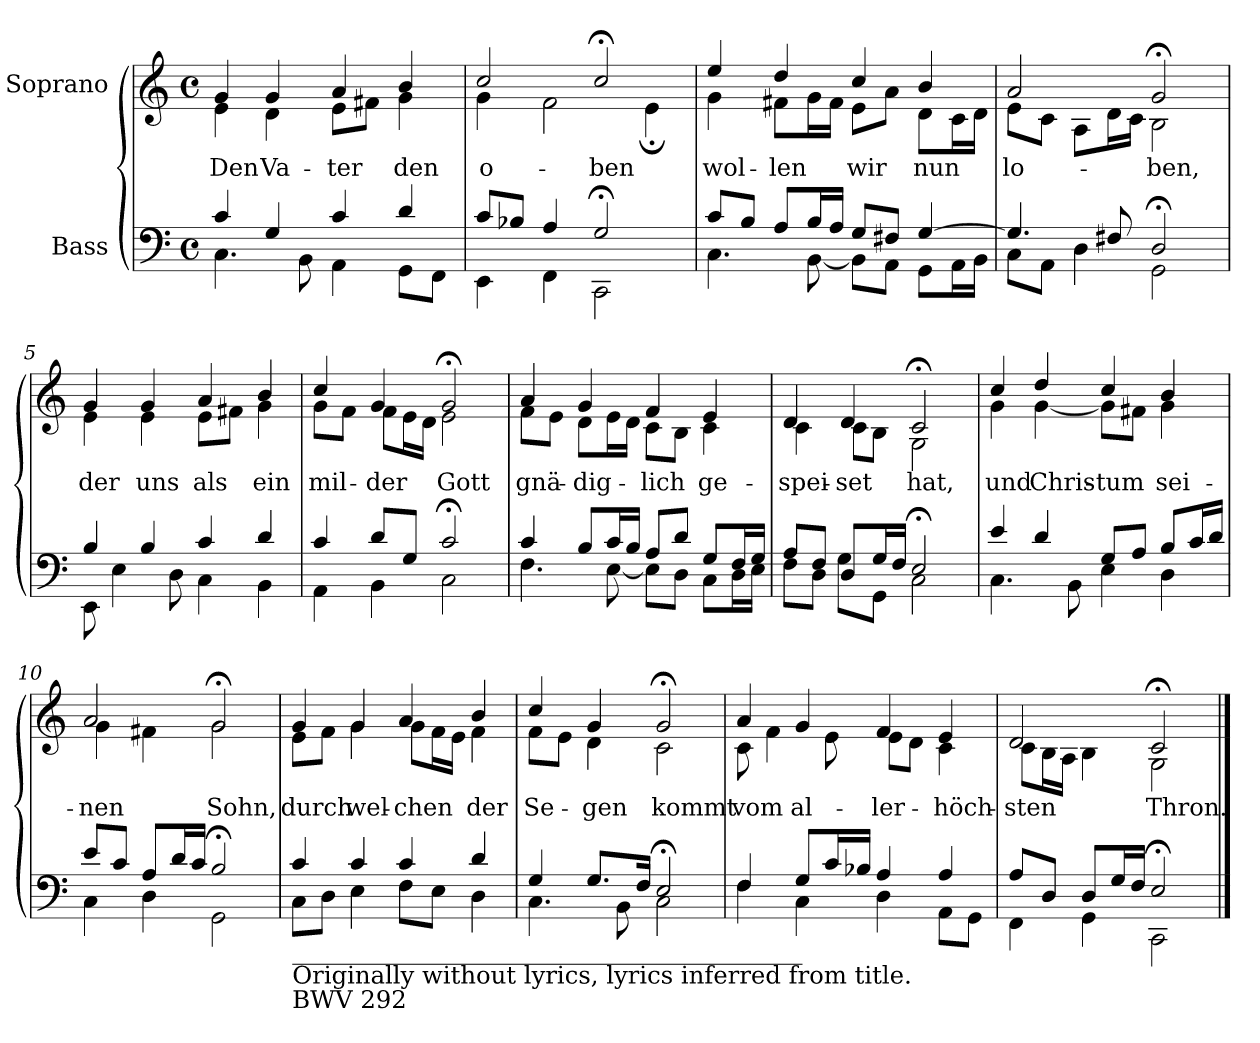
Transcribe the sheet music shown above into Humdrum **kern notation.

**kern	**kern	**text
*part2	*part1	*part1
*staff2	*staff1	*staff1
*I"Bass	*I"Soprano	*
*clefF4	*clefG2	*
*k[]	*k[]	*
*M4/4	*M4/4	*
*met(c)	*met(c)	*
*MM70	*MM70	*
=1	=1	=1
*^	*	*
!	!	!	!LO:LY:b
*	*	*^	*
4c/	4.C\	4g/	4e\	Den
!	!	!	!	!LO:LY:b
4G/	.	4g/	4d\	Va-
.	8BB\	.	.	.
!	!	!	!	!LO:LY:b
4c/	4AA\	4a/	8e\L	-ter
.	.	.	8f#X\J	.
!	!	!	!	!LO:LY:b
4d/	8GG\L	4b/	4g\	den
.	8FF\J	.	.	.
=2	=2	=2	=2	=2
!	!	!	!	!LO:LY:b
8c/L	4EE\	2cc/	4g\	o-
8B-X/J	.	.	.	.
4A/	4FF\	.	2f\	.
!	!	!	!	!LO:LY:b
2G;</	2CC\	2cc;</	.	-ben
.	.	.	4e;\	.
=3	=3	=3	=3	=3
!	!	!	!	!LO:LY:b
8c/L	4.C\	4ee/	4g\	wol-
8B/J	.	.	.	.
!	!	!	!	!LO:LY:b
8A/L	.	4dd/	8f#X\L	-len
16B/L	[8BB\	.	16g\L	.
16A/JJ	.	.	16f#\JJ	.
!	!	!	!	!LO:LY:b
8G/L	8BB\L]	4cc/	8e\L	wir
8F#X/J	8AA\J	.	8a\J	.
!	!	!	!	!LO:LY:b
[4G/	8GG\L	4b/	8d\L	nun
.	16AA\L	.	16c\L	.
.	16BB\JJ	.	16d\JJ	.
=4	=4	=4	=4	=4
!	!	!	!	!LO:LY:b
4.G/]	8C\L	2a/	8e\L	lo-
.	8AA\J	.	8c\J	.
.	4D\	.	8A\L	.
8F#X/	.	.	16d\L	.
.	.	.	16c\JJ	.
!	!	!	!	!LO:LY:b
2D;</	2GG\	2g;</	2B\	-ben,
=5	=5	=5	=5	=5
!	!	!	!	!LO:LY:b
4B/	8EE\	4g/	4e\	der
.	4E\	.	.	.
!	!	!	!	!LO:LY:b
4B/	.	4g/	4e\	uns
.	8D\	.	.	.
!	!	!	!	!LO:LY:b
4c/	4C\	4a/	8e\L	als
.	.	.	8f#X\J	.
!	!	!	!	!LO:LY:b
4d/	4BB\	4b/	4g\	ein
!!LO:LB:g=z	!!
=6	=6	=6	=6	=6
!	!	!	!	!LO:LY:b
4c/	4AA\	4cc/	8g\L	mil-
.	.	.	8f\J	.
!	!	!	!	!LO:LY:b
8d/L	4BB\	4g/	8f\L	-der
8G/J	.	.	16e\L	.
.	.	.	16d\JJ	.
!	!	!	!	!LO:LY:b
2c;</	2C\	2g;</	2e\	Gott
=7	=7	=7	=7	=7
!	!	!	!	!LO:LY:b
4c/	4.F\	4a/	8f\L	gnä-
.	.	.	8e\J	.
!	!	!	!	!LO:LY:b
8B/L	.	4g/	8d\L	-dig-
16c/L	[8E\	.	16e\L	.
16B/JJ	.	.	16d\JJ	.
!	!	!	!	!LO:LY:b
8A/L	8E\L]	4f/	8c\L	-lich
8d/J	8D\J	.	8B\J	.
!	!	!	!	!LO:LY:b
8G/L	8C\L	4e/	4c\	ge-
16F/L	16D\L	.	.	.
16G/JJ	16E\JJ	.	.	.
=8	=8	=8	=8	=8
!	!	!	!	!LO:LY:b
8A/L	8F\L	4d/	4c\	-spei-
8F/J	8D\J	.	.	.
!	!	!	!	!LO:LY:b
8D/L	8G\L	4d/	8c\L	-set
16G/L	8GG\J	.	8B\J	.
16F/JJ	.	.	.	.
!	!	!	!	!LO:LY:b
2E;</	2C\	2c;</	2G\	hat,
=9	=9	=9	=9	=9
!	!	!	!	!LO:LY:b
4e/	4.C\	4cc/	4g\	und
!	!	!	!	!LO:LY:b
4d/	.	4dd/	[4g\	Chris-
.	8BB\	.	.	.
!	!	!	!	!LO:LY:b
8G/L	4E\	4cc/	8g\L]	-tum
8A/J	.	.	8f#X\J	.
!	!	!	!	!LO:LY:b
8B/L	4D\	4b/	4g\	sei-
16c/L	.	.	.	.
16d/JJ	.	.	.	.
=10	=10	=10	=10	=10
!	!	!	!	!LO:LY:b
8e/L	4C\	2a/	4g\	-nen
8c/J	.	.	.	.
8A/L	4D\	.	4f#X\	.
16d/L	.	.	.	.
16c/JJ	.	.	.	.
!	!	!	!	!LO:LY:b
2B;</	2GG\	2g;</	2g\	Sohn,
!!LO:LB:g=z	!!
=11	=11	=11	=11	=11
!LO:TX:b:t=__________________________________________	!	!	!	!
!LO:TX:b:t=Originally without lyrics, lyrics inferred from title.	!	!	!	!
!LO:TX:b:t=BWV 292	!	!	!	!
!	!	!	!	!LO:LY:b
4c/	8C\L	4g/	8e\L	durch
.	8D\J	.	8f\J	.
!	!	!	!	!LO:LY:b
4c/	4E\	4g/	4g\	wel-
!	!	!	!	!LO:LY:b
4c/	8F\L	4a/	8g\L	-chen
.	8E\J	.	16f\L	.
.	.	.	16e\JJ	.
!	!	!	!	!LO:LY:b
4d/	4D\	4b/	4f\	der
=12	=12	=12	=12	=12
!	!	!	!	!LO:LY:b
4G/	4.C\	4cc/	8f\L	Se-
.	.	.	8e\J	.
!	!	!	!	!LO:LY:b
8.G/L	.	4g/	4d\	-gen
.	8BB\	.	.	.
16F/Jk	.	.	.	.
!	!	!	!	!LO:LY:b
2E;</	2C\	2g;</	2c\	kommt
=13	=13	=13	=13	=13
!	!	!	!	!LO:LY:b
4F/	4F\	4a/	8c\	vom
.	.	.	4f\	.
!	!	!	!	!LO:LY:b
8G/L	4C\	4g/	.	al-
16c/L	.	.	8e\	.
16B-X/JJ	.	.	.	.
!	!	!	!	!LO:LY:b
4A/	4D\	4f/	8e\L	-ler-
.	.	.	8d\J	.
!	!	!	!	!LO:LY:b
4A/	8AA\L	4e/	4c\	-höch-
.	8GG\J	.	.	.
=14	=14	=14	=14	=14
!	!	!	!	!LO:LY:b
8A/L	4FF\	2d/	8c\L	-sten
8D/J	.	.	16B\L	.
.	.	.	16A\JJ	.
8D/L	4GG\	.	4B\	.
16G/L	.	.	.	.
16F/JJ	.	.	.	.
!	!	!	!	!LO:LY:b
2E;</	2CC\	2c;</	2G\	Thron.
*v	*v	*	*	*
*	*v	*v	*
==	==	==
*-	*-	*-
